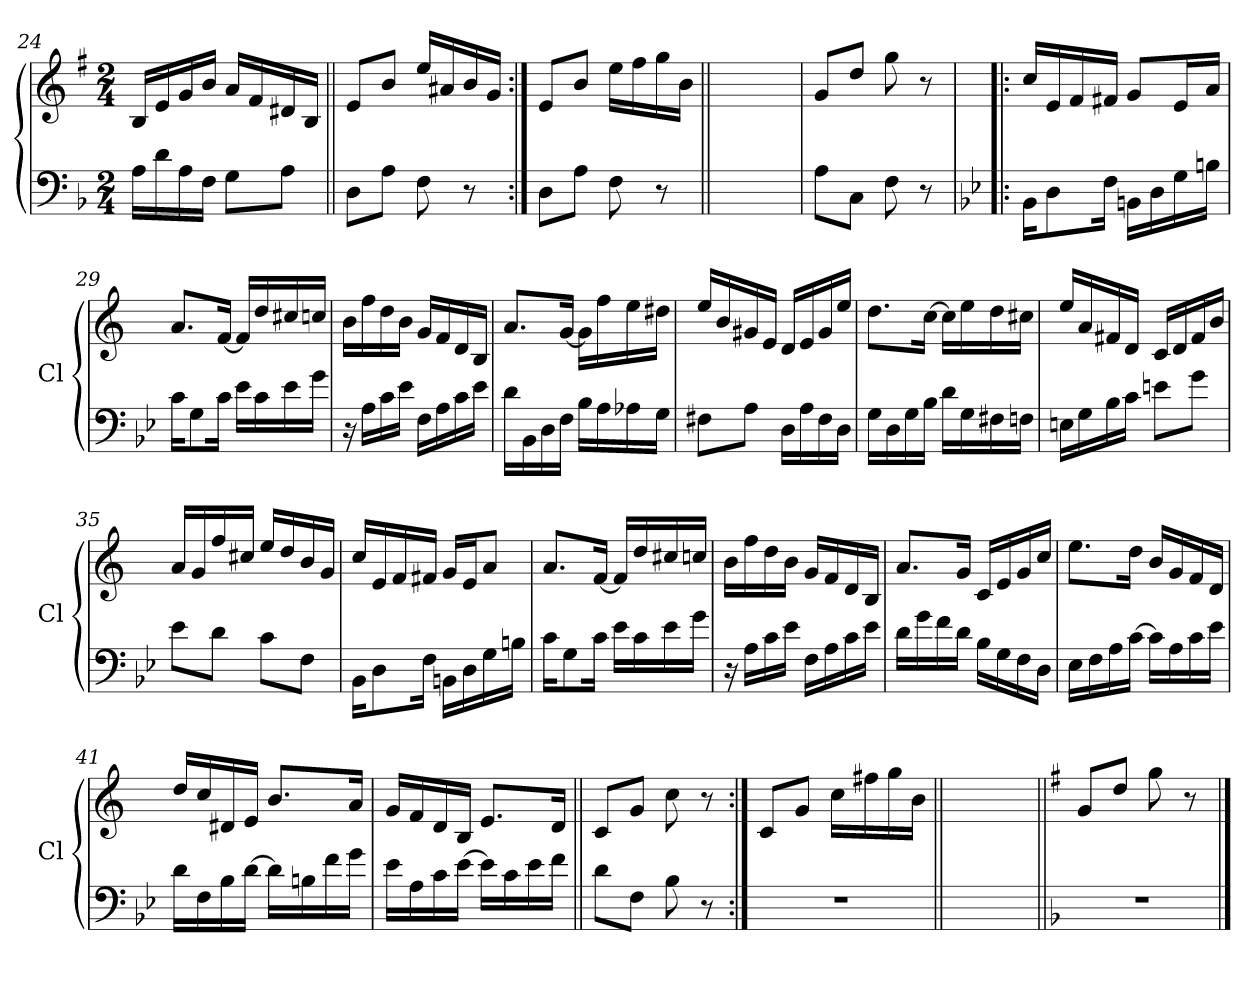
**kern	**kern
*part2	*part1
*staff2	*staff1
*	*I'Cl
!!LO:LB:g=z
*clefF4	*clefG2
*	*ITrd1c2
*k[b-]	*k[b-]
*F:	*F:
*M2/4	*M2/4
=24	=24
16A\LL	16A/LL
16d\	16d/
16A\	16f/
16F\JJ	16a/JJ
8G\L	16g/LL
.	16e/
8A\J	16c#X/
.	16A/JJ
=25||	=25||
8D\L	8d/L
8A\J	8a/J
8F\	16dd/LL
.	16g#X/
8r	16a/
.	16f/JJ
=26:|!	=26:|!
8D\L	8d/L
8A\J	8a/J
8F\	16dd\LL
.	16ee\
8r	16ff\
.	16a\JJ
=26X1||	=26X1||
*stria0	*stria0
2ryy	2ryy
!!LO:LB:g=z
=27	=27
*stria5	*stria5
8A\L	8f/L
8C\J	8cc/J
8F\	8ff\
8r	8r
=28!|:	=28!|:
*k[b-e-]	*k[b-e-]
*B-:	*B-:
16BB-\KL	16b-/LL
8D\	16d/
.	16e-/
16F\Jk	16en/JJ
16BB\LL	8f/L
16D\	.
16G\	16d/L
16B\JJ	16g/JJ
=29	=29
16c\KL	8.g/L
8G\	.
16c\Jk	[<16e-/Jk
16e-\LL	16e-/LL]
16c\	16cc/
16e-\	16bn/
16g\JJ	16b-X/JJ
=30	=30
16r	16a\LL
16A\LL	16ee-\
16c\	16cc\
16e-\JJ	16a\JJ
16F\LL	16f/LL
16A\	16e-/
16c\	16c/
16e-\JJ	16A/JJ
=31	=31
16d\LL	8.g/L
16BB-\	.
16D\	.
16F\JJ	[16f/Jk
16B-\LL	16f\LL]
16A\	16ee-\
16A-\	16dd\
16G\JJ	16cc#X\JJ
!!LO:LB:g=z
=32	=32
8F#\L	16dd/LL
.	16a/
8A\J	16f#X/
.	16d/JJ
16D\LL	16c/LL
16A\	16d/
16F#\	16f#/
16D\JJ	16dd/JJ
=33	=33
16G\LL	8.cc\L
16D\	.
16G\	.
16B-\JJ	[16b-\Jk
16d\LL	16b-\LL]
16G\	16dd\
16F#\	16cc\
16F\JJ	16bn\JJ
=34	=34
16E\LL	16dd/LL
16G\	16g/
16B-\	16en/
16c\JJ	16c/JJ
8e\L	16B-/LL
.	16c/
8g\J	16e/
.	16a/JJ
=35	=35
8e-\L	16g/LL
.	16f/
8d\J	16ee-/
.	16bn/JJ
8c\L	16dd/LL
.	16cc/
8F\J	16a/
.	16f/JJ
=36	=36
16BB-\KL	16b-/LL
8D\	16d/
.	16e-/
16F\Jk	16en/JJ
16BB\LL	16f/LL
16D\	16d/J
16G\	8g/J
16B\JJ	.
!!LO:LB:g=z
=37	=37
16c\KL	8.g/L
8G\	.
16c\Jk	[<16e-/Jk
16e-\LL	16e-/LL]
16c\	16cc/
16e-\	16bn/
16g\JJ	16b-X/JJ
=38	=38
16r	16a\LL
16A\LL	16ee-\
16c\	16cc\
16e-\JJ	16a\JJ
16F\LL	16f/LL
16A\	16e-/
16c\	16c/
16e-\JJ	16A/JJ
=39	=39
16d\LL	8.g/L
16g\	.
16f\	.
16d\JJ	16f/Jk
16B-\LL	16B-/LL
16G\	16d/
16F\	16f/
16D\JJ	16b-/JJ
=40	=40
16E-\LL	8.dd\L
16F\	.
16A\	.
[16c\JJ	16cc\Jk
16c\LL]	16a/LL
16A\	16f/
16c\	16e-/
16e-\JJ	16c/JJ
=41	=41
16d\LL	16cc/LL
16F\	16b-/
16B-\	16c#X/
[16d\JJ	16d/JJ
16d\LL]	8.a/L
16B\	.
16f\	.
16g\JJ	16g/Jk
!!LO:LB:g=z
=42	=42
16e-\LL	16f/LL
16A\	16e-/
16c\	16c/
[16e-\JJ	16A/JJ
16e-\LL]	8.d/L
16c\	.
16e-\	.
16f\JJ	16c/Jk
=43||	=43||
8d\L	8B-/L
8F\J	8f/J
8B-\	8b-\
8r	8r
=44:|!	=44:|!
2r	8B-/L
.	8f/J
.	16b-\LL
.	16een\
.	16ff\
.	16a\JJ
=45||	=45||
*stria0	*stria0
2ryy	2ryy
=46||	=46||
*stria5	*stria5
*k[b-]	*k[b-]
*F:	*F:
2r	8f/L
.	8cc/J
.	8ff\
.	8r
==	==
*-	*-
